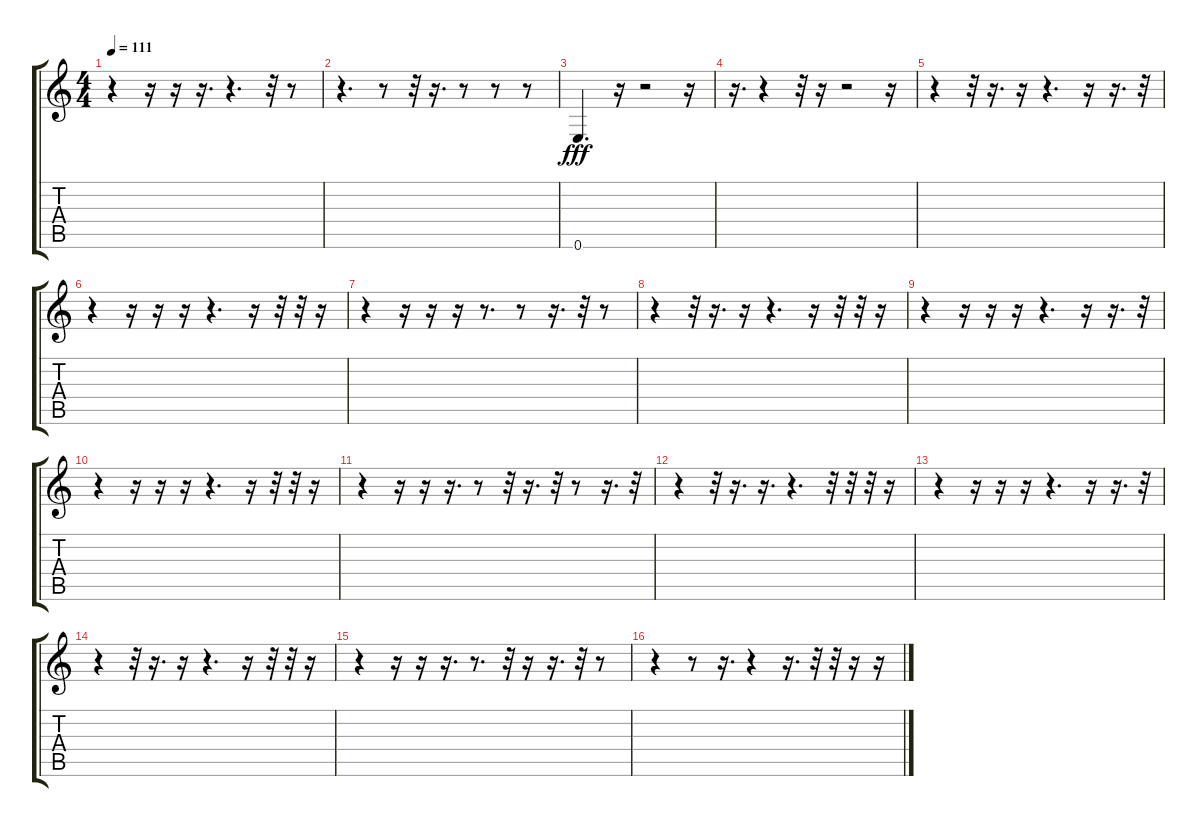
\track "" {instrument slapbass2}
\staff {score tabs}
\tuning (E4 B3 G3 D3 A2 E2) {hide}
\ts (4 4)
\tempo 111
\clef g2
\ks c
r.4{dy f} r.16 r.16 r.16{d} r.4{d} r.32 r.8 |
r.4{d} r.8 r.32 r.16{d} r.8 r.8 r.8 |
0.6.4{d dy fff} r.16 r.2 r.16 |
r.16{d} r.4 r.32 r.16 r.2 r.16 |
r.4 r.32 r.16{d} r.16 r.4{d} r.16 r.16{d} r.32 |
r.4 r.16 r.16 r.16 r.4{d} r.16 r.32 r.32 r.16 |
r.4 r.16 r.16 r.16 r.8{d} r.8 r.16{d} r.32 r.8 |
r.4 r.32 r.16{d} r.16 r.4{d} r.16 r.32 r.32 r.16 |
r.4 r.16 r.16 r.16 r.4{d} r.16 r.16{d} r.32 |
r.4 r.16 r.16 r.16 r.4{d} r.16 r.32 r.32 r.16 |
r.4 r.16 r.16 r.16{d} r.8 r.32 r.16{d} r.32 r.8 r.16{d} r.32 |
r.4 r.32 r.16{d} r.16{d} r.4{d} r.32 r.32 r.32 r.16 |
r.4 r.16 r.16 r.16 r.4{d} r.16 r.16{d} r.32 |
r.4 r.32 r.16{d} r.16 r.4{d} r.16 r.32 r.32 r.16 |
r.4 r.16 r.16 r.16{d} r.8{d} r.32 r.16 r.16{d} r.32 r.8 |
r.4 r.8 r.16{d} r.4 r.16{d} r.32 r.32 r.16 r.16
